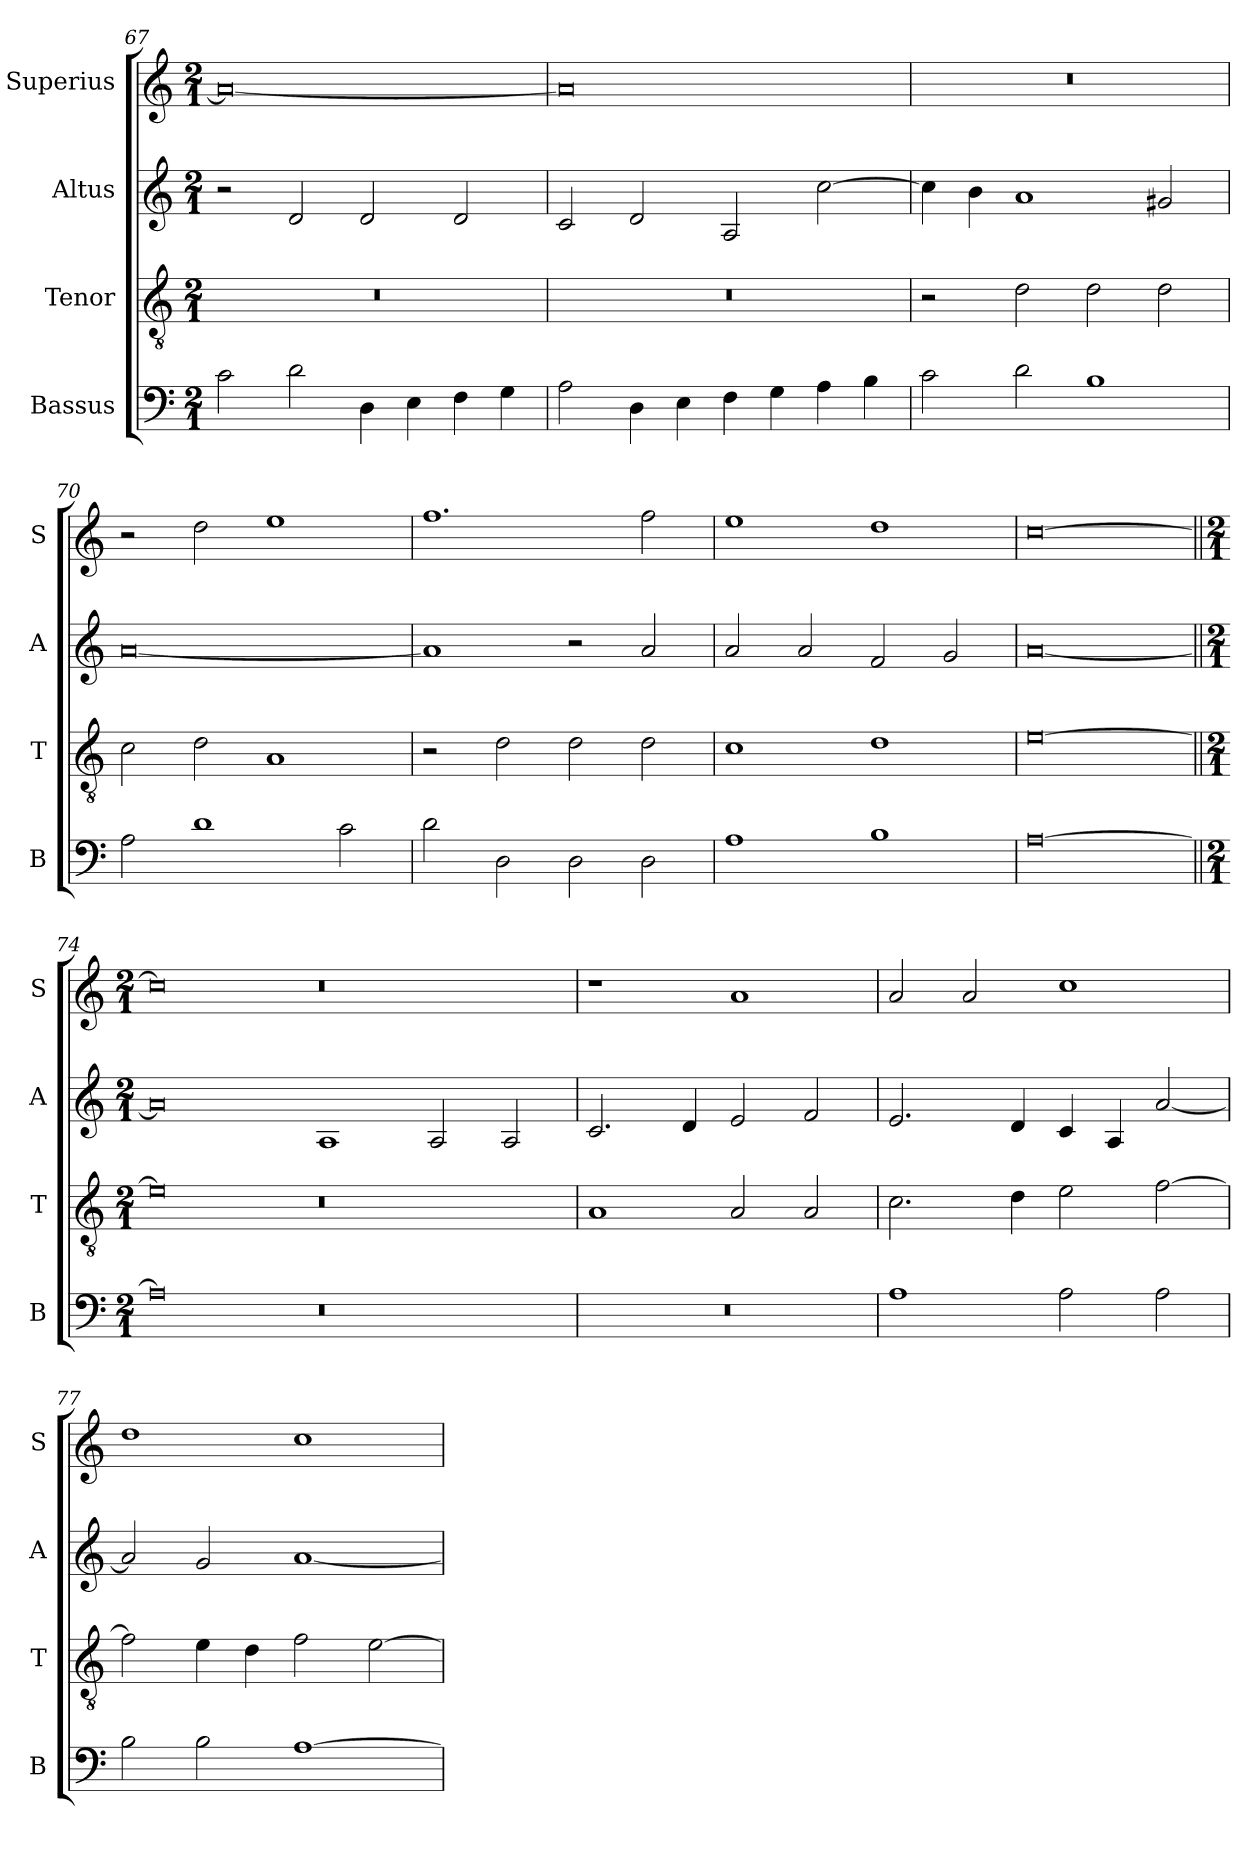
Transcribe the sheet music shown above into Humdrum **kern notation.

**kern	**kern	**kern	**kern
*part4	*part3	*part2	*part1
*staff4	*staff3	*staff2	*staff1
*I"Bassus	*I"Tenor	*I"Altus	*I"Superius
*I'B	*I'T	*I'A	*I'S
*clefF4	*clefGv2	*clefG2	*clefG2
*k[]	*k[]	*k[]	*k[]
*C:	*C:	*C:	*C:
*M2/1	*M2/1	*M2/1	*M2/1
=67	=67	=67	=67
2c	0r	2r	0a_
2d	.	2d	.
4D	.	2d	.
4E	.	.	.
4F	.	2d	.
4G	.	.	.
=68	=68	=68	=68
2A	0r	2c	0a]
4D	.	2d	.
4E	.	.	.
4F	.	2A	.
4G	.	.	.
4A	.	[2cc	.
4B	.	.	.
=69	=69	=69	=69
2c	2r	4cc]	0r
.	.	4b	.
2d	2d	1a	.
1B	2d	.	.
.	2d	2g#X	.
=70	=70	=70	=70
2A	2c	[0a	2r
1d	2d	.	2dd
.	1A	.	1ee
2c	.	.	.
=71	=71	=71	=71
2d	2r	1a]	1.ff
2D	2d	.	.
2D	2d	2r	.
2D	2d	2a	2ff
=72	=72	=72	=72
1A	1c	2a	1ee
.	.	2a	.
1B	1d	2f	1dd
.	.	2g	.
=73	=73	=73	=73
[0A	[0e	[0a	[0cc
=74||	=74||	=74||	=74||
*M2/1	*M2/1	*M2/1	*M2/1
0A]	0e]	0a]	0cc]
0r	0r	1A	0r
.	.	2A	.
.	.	2A	.
=75	=75	=75	=75
0r	1A	2.c	1r
.	.	4d	.
.	2A	2e	1a
.	2A	2f	.
=76	=76	=76	=76
1A	2.c	2.e	2a
.	.	.	2a
.	4d	4d	.
2A	2e	4c	1cc
.	.	4A	.
2A	[2f	[2a	.
=77	=77	=77	=77
2B	2f]	2a]	1dd
2B	4e	2g	.
.	4d	.	.
[1A	2f	[1a	1cc
.	[2e	.	.
=	=	=	=
*-	*-	*-	*-
